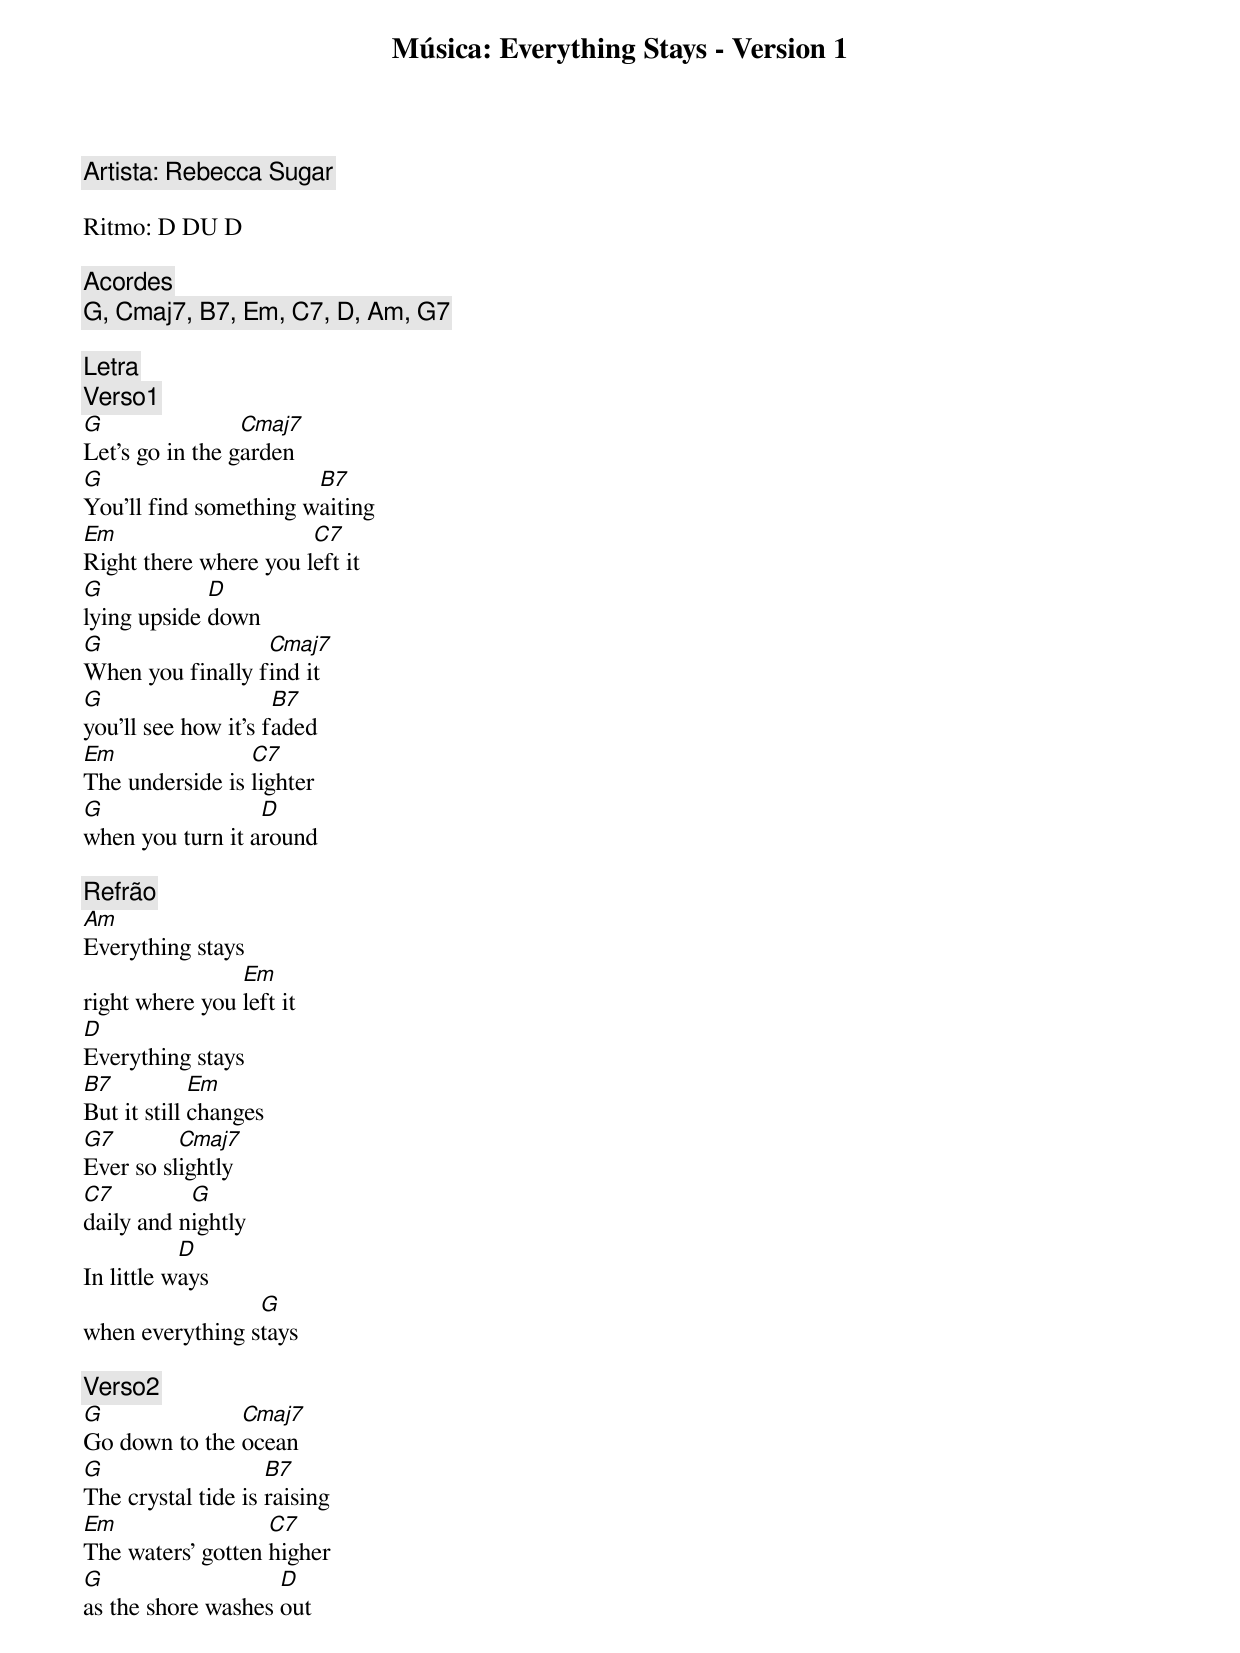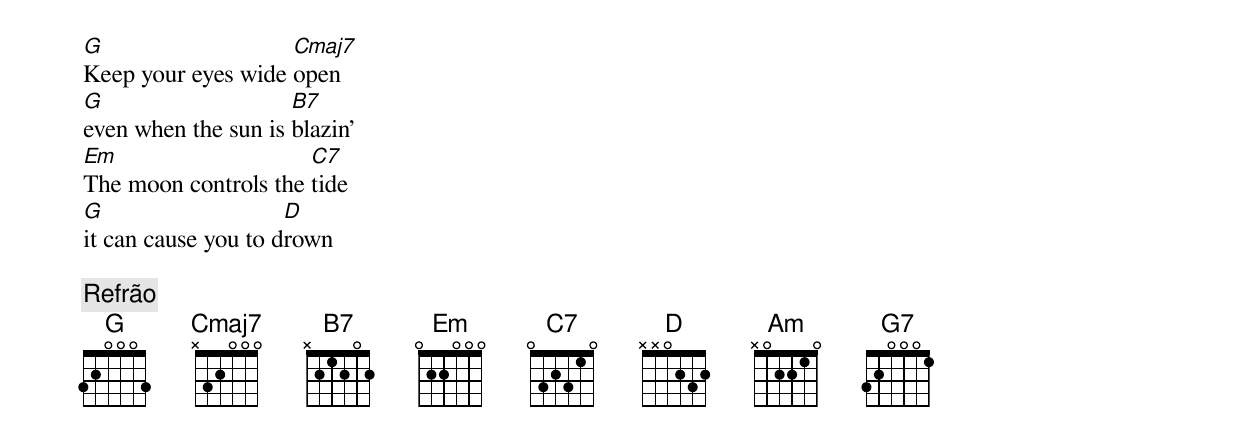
Música: Everything Stays - Version 1

Artista: Rebecca Sugar

Ritmo: D DU D

[Acordes]
G, Cmaj7, B7, Em, C7, D, Am, G7

[Letra]
[Verso1]
G                Cmaj7
Let's go in the garden
G                      B7
You'll find something waiting
Em                     C7
Right there where you left it
G            D
lying upside down
G                 Cmaj7
When you finally find it
G                    B7
you'll see how it's faded
Em               C7
The underside is lighter
G                 D
when you turn it around

[Refrão]
Am
Everything stays
                Em
right where you left it
D
Everything stays
B7           Em
But it still changes
G7        Cmaj7
Ever so slightly
C7         G
daily and nightly
           D
In little ways
                 G
when everything stays

[Verso2]
G              Cmaj7
Go down to the ocean
G                   B7
The crystal tide is raising
Em                 C7
The waters' gotten higher
G                   D
as the shore washes out
G                   Cmaj7
Keep your eyes wide open
G                    B7
even when the sun is blazin'
Em                    C7
The moon controls the tide
G                    D
it can cause you to drown

[Refrão]
